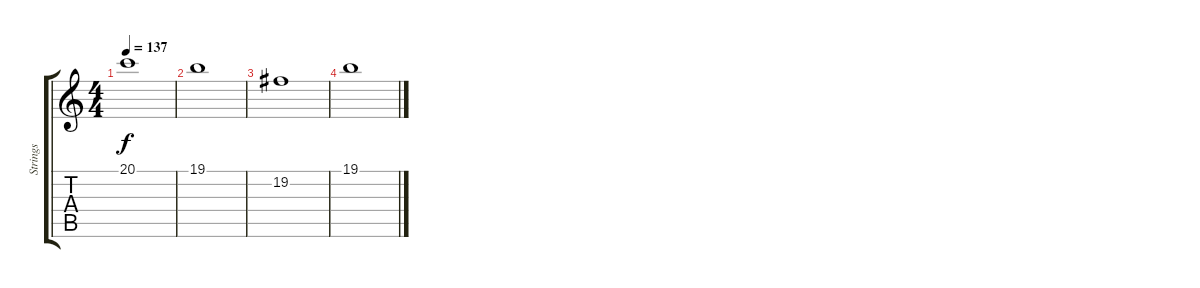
\track ("Strings" "Strings") {instrument synthstrings1}
\staff {score tabs}
\tuning (E4 B3 G3 D3 A2 E2) {hide}
\ts (4 4)
\tempo 137
\clef g2
\ks c
20.1.1{dy f volume 4} |
19.1.1{volume 3} |
19.2.1{volume 2} |
19.1.1{volume 1}
